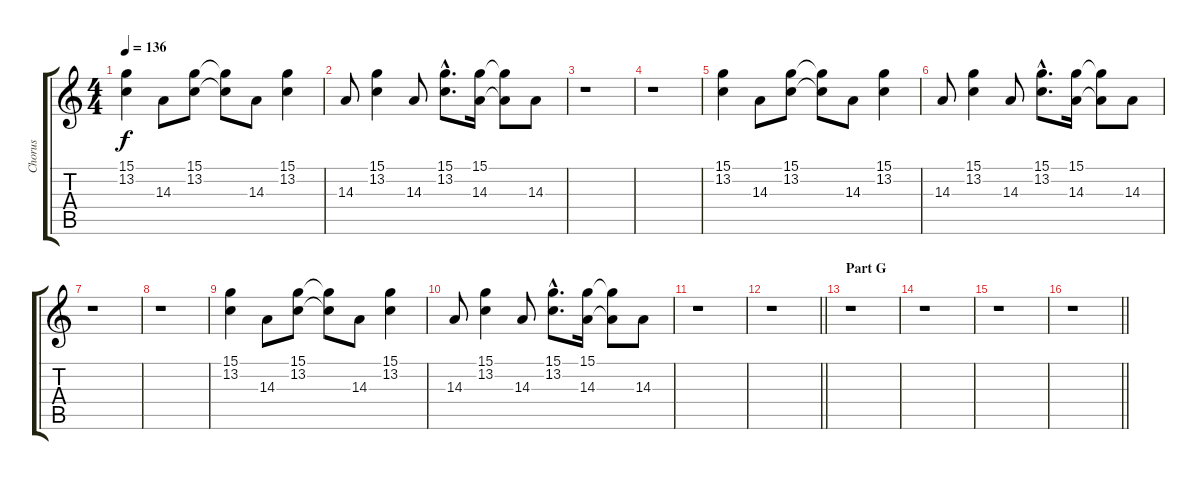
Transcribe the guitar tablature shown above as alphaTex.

\track ("Chorus" "Chorus") {instrument trumpet}
\staff {score tabs}
\tuning (E4 B3 G3 D3 A2 E2) {hide}
\ts (4 4)
\tempo 136
\clef g2
\ks c
(15.1 13.2).4{dy f} 14.3.8 (15.1 13.2).8 (15.1{t} 13.2{t}).8 14.3.8 (15.1 13.2).4 |
14.3.8 (15.1 13.2).4 14.3.8 (15.1{hac} 13.2{hac}).8{d} (15.1 14.3).16 (15.1{t} 14.3{t}).8 14.3.8 |
r.1 |
r.1 |
(15.1 13.2).4 14.3.8 (15.1 13.2).8 (15.1{t} 13.2{t}).8 14.3.8 (15.1 13.2).4 |
14.3.8 (15.1 13.2).4 14.3.8 (15.1{hac} 13.2{hac}).8{d} (15.1 14.3).16 (15.1{t} 14.3{t}).8 14.3.8 |
r.1 |
r.1 |
(15.1 13.2).4 14.3.8 (15.1 13.2).8 (15.1{t} 13.2{t}).8 14.3.8 (15.1 13.2).4 |
14.3.8 (15.1 13.2).4 14.3.8 (15.1{hac} 13.2{hac}).8{d} (15.1 14.3).16 (15.1{t} 14.3{t}).8 14.3.8 |
r.1 |
\barLineRight lightlight
r.1 |
\section ("" "Part G")
r.1 |
r.1 |
r.1 |
\barLineRight lightlight
r.1
